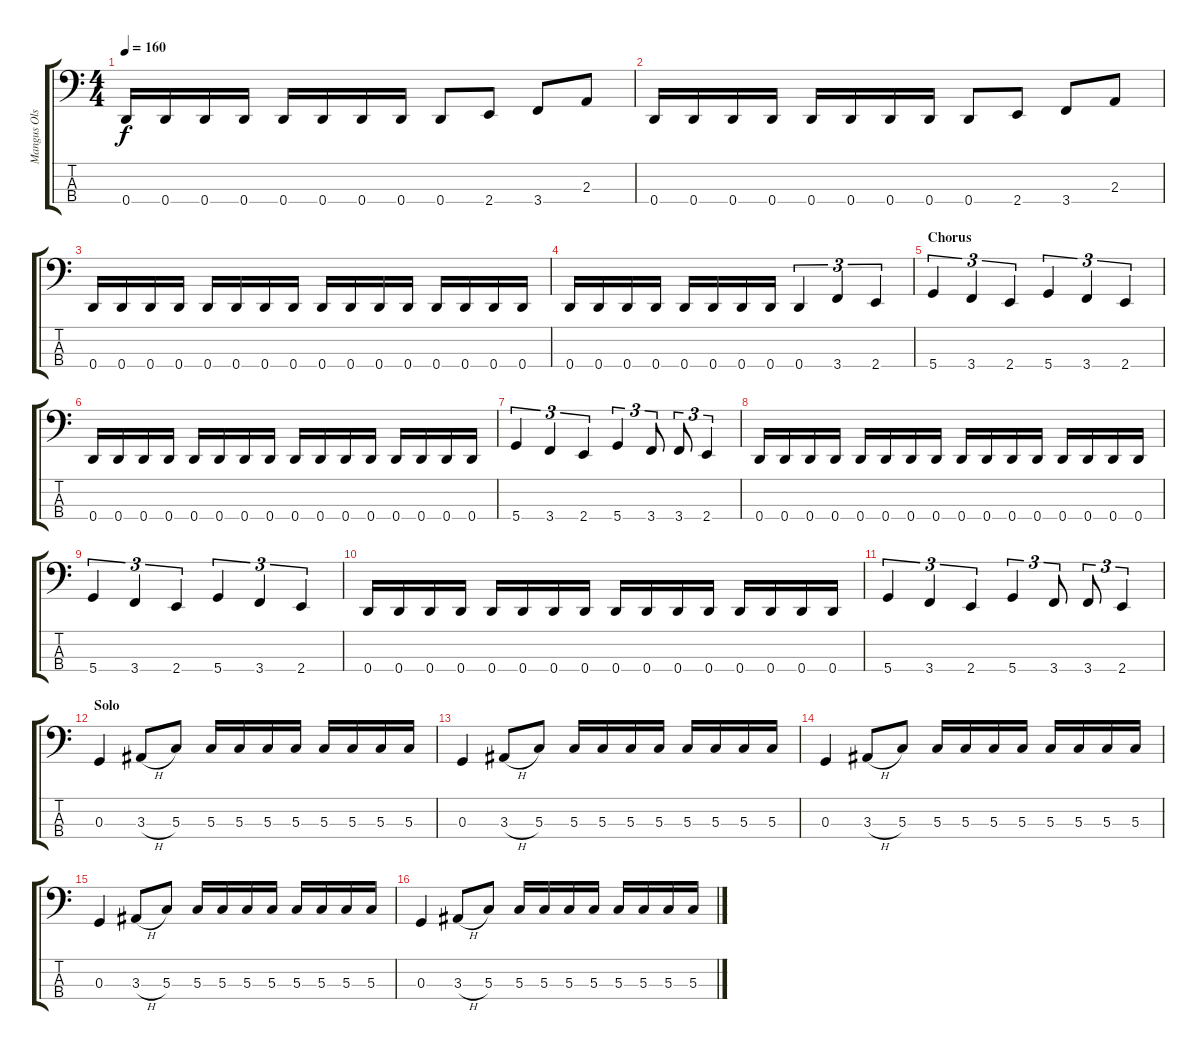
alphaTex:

\track ("Mangus Olsfelt" "Mangus Ols") {instrument electricbasspick}
\staff {score tabs}
\tuning (F2 C2 G1 D1) {hide}
\ts (4 4)
\tempo 160
\clef f4
\ks c
0.4.16{dy f} 0.4.16 0.4.16 0.4.16 0.4.16 0.4.16 0.4.16 0.4.16 0.4.8 2.4.8 3.4.8 2.3.8 |
0.4.16 0.4.16 0.4.16 0.4.16 0.4.16 0.4.16 0.4.16 0.4.16 0.4.8 2.4.8 3.4.8 2.3.8 |
0.4.16 0.4.16 0.4.16 0.4.16 0.4.16 0.4.16 0.4.16 0.4.16 0.4.16 0.4.16 0.4.16 0.4.16 0.4.16 0.4.16 0.4.16 0.4.16 |
0.4.16 0.4.16 0.4.16 0.4.16 0.4.16 0.4.16 0.4.16 0.4.16 0.4.4{tu (3 2)} 3.4.4{tu (3 2)} 2.4.4{tu (3 2)} |
\section ("" "Chorus")
5.4.4{tu (3 2)} 3.4.4{tu (3 2)} 2.4.4{tu (3 2)} 5.4.4{tu (3 2)} 3.4.4{tu (3 2)} 2.4.4{tu (3 2)} |
0.4.16 0.4.16 0.4.16 0.4.16 0.4.16 0.4.16 0.4.16 0.4.16 0.4.16 0.4.16 0.4.16 0.4.16 0.4.16 0.4.16 0.4.16 0.4.16 |
5.4.4{tu (3 2)} 3.4.4{tu (3 2)} 2.4.4{tu (3 2)} 5.4.4{tu (3 2)} 3.4.8{tu (3 2)} 3.4.8{tu (3 2)} 2.4.4{tu (3 2)} |
0.4.16 0.4.16 0.4.16 0.4.16 0.4.16 0.4.16 0.4.16 0.4.16 0.4.16 0.4.16 0.4.16 0.4.16 0.4.16 0.4.16 0.4.16 0.4.16 |
5.4.4{tu (3 2)} 3.4.4{tu (3 2)} 2.4.4{tu (3 2)} 5.4.4{tu (3 2)} 3.4.4{tu (3 2)} 2.4.4{tu (3 2)} |
0.4.16 0.4.16 0.4.16 0.4.16 0.4.16 0.4.16 0.4.16 0.4.16 0.4.16 0.4.16 0.4.16 0.4.16 0.4.16 0.4.16 0.4.16 0.4.16 |
5.4.4{tu (3 2)} 3.4.4{tu (3 2)} 2.4.4{tu (3 2)} 5.4.4{tu (3 2)} 3.4.8{tu (3 2)} 3.4.8{tu (3 2)} 2.4.4{tu (3 2)} |
\section ("" "Solo")
0.3.4 3.3{h}.8 5.3.8 5.3.16 5.3.16 5.3.16 5.3.16 5.3.16 5.3.16 5.3.16 5.3.16 |
0.3.4 3.3{h}.8 5.3.8 5.3.16 5.3.16 5.3.16 5.3.16 5.3.16 5.3.16 5.3.16 5.3.16 |
0.3.4 3.3{h}.8 5.3.8 5.3.16 5.3.16 5.3.16 5.3.16 5.3.16 5.3.16 5.3.16 5.3.16 |
0.3.4 3.3{h}.8 5.3.8 5.3.16 5.3.16 5.3.16 5.3.16 5.3.16 5.3.16 5.3.16 5.3.16 |
0.3.4 3.3{h}.8 5.3.8 5.3.16 5.3.16 5.3.16 5.3.16 5.3.16 5.3.16 5.3.16 5.3.16
